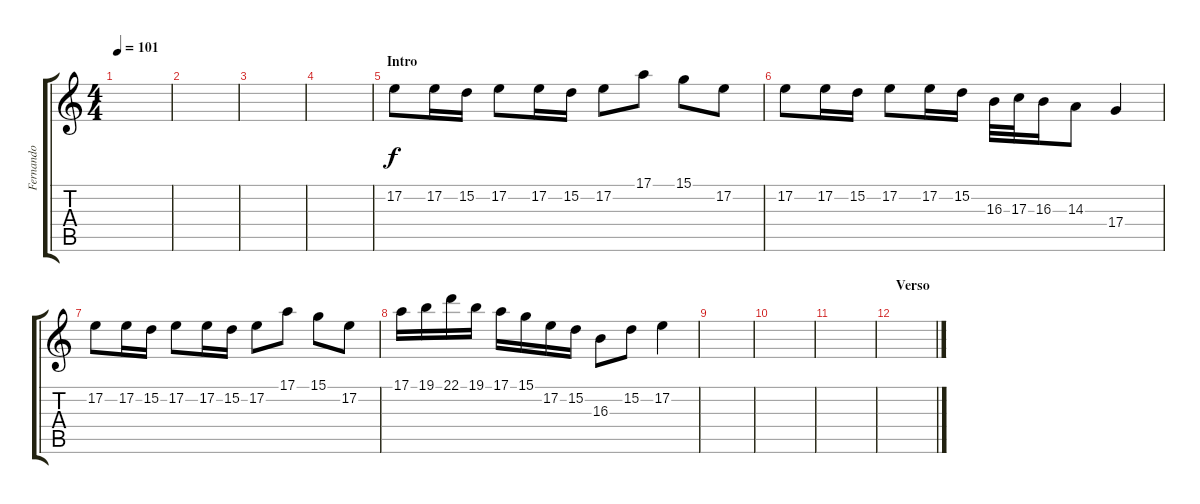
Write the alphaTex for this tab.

\track ("Fernando" "Fernando") {instrument flute}
\staff {score tabs}
\tuning (E4 B3 G3 D3 A2 E2) {hide}
\ts (4 4)
\tempo 101
\clef g2
\ks c
|
|
|
|
\section ("" "Intro")
17.2.8 17.2.16 15.2.16 17.2.8 17.2.16 15.2.16 17.2.8 17.1.8 15.1.8 17.2.8 |
17.2.8 17.2.16 15.2.16 17.2.8 17.2.16 15.2.16 16.3.32 17.3.32 16.3.16 14.3.8 17.4.4 |
17.2.8 17.2.16 15.2.16 17.2.8 17.2.16 15.2.16 17.2.8 17.1.8 15.1.8 17.2.8 |
17.1.16 19.1.16 22.1.16 19.1.16 17.1.16 15.1.16 17.2.16 15.2.16 16.3.8 15.2.8 17.2.4 |
|
|
|
\section ("" "Verso")
